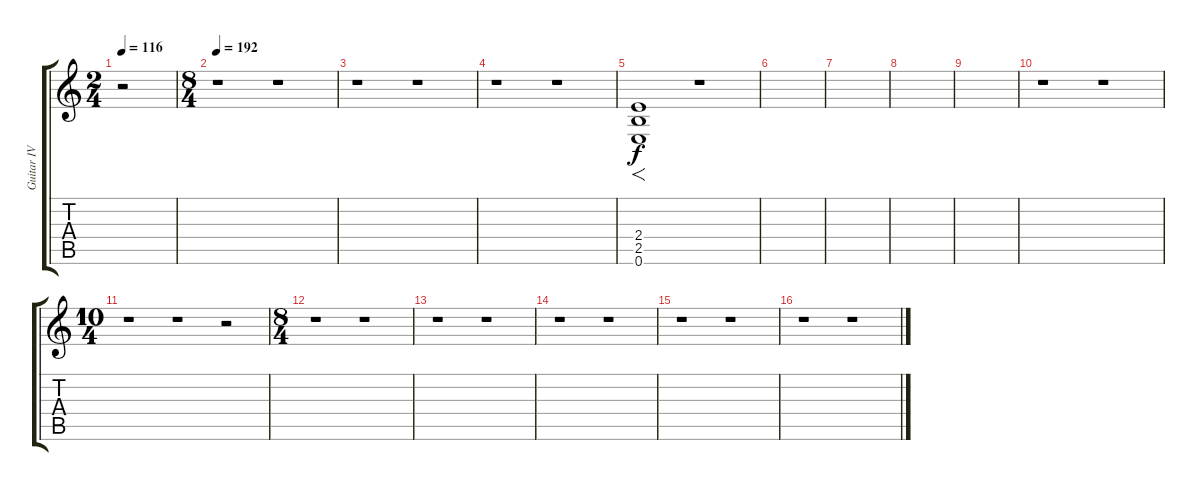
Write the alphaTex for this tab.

\track ("Guitar IV" "Guitar IV") {instrument distortionguitar}
\staff {score tabs}
\tuning (E4 B3 G3 D3 A2 E2) {hide}
\ts (2 4)
\tempo 116
\clef g2
\ks c
r.2{dy f} |
\ts (8 4)
\tempo 192
r.1 r.1 |
r.1 r.1 |
r.1 r.1 |
(2.4 2.5 0.6).1{f} r.1 |
|
|
|
|
r.1 r.1 |
\ts (10 4)
r.1 r.1 r.2 |
\ts (8 4)
r.1 r.1 |
r.1 r.1 |
r.1 r.1 |
r.1 r.1 |
r.1 r.1
